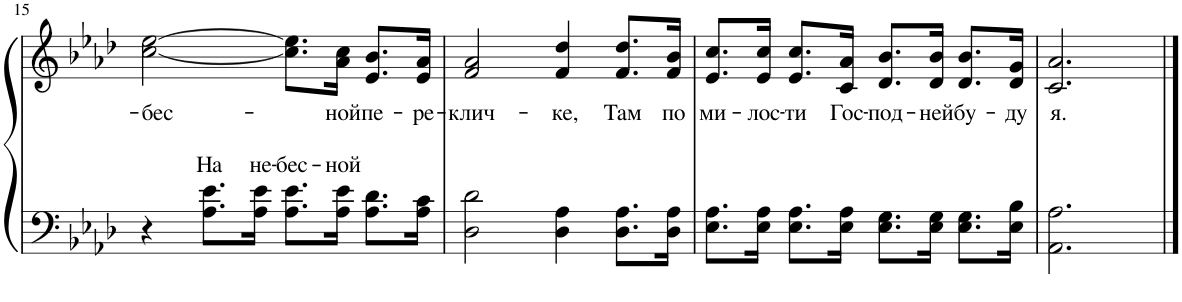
**kern	**text	**kern	**text
*part1	*part1	*part1	*part1
*staff2	*staff2	*staff1	*staff1
*I"Piano	*	*	*
*I'Pno.	*	*	*
!!LO:PB:g=z
*clefF4	*	*clefG2	*
*k[b-e-a-d-]	*	*k[b-e-a-d-]	*
*M4/4	*	*M4/4	*
=15	=15	=15	=15
!	!	!	!LO:LY:b
4r	.	[2cc\ [2ee-\	-бес-
!	!LO:LY:a	!	!
8.A-\ 8.e-\L	На	.	.
!	!LO:LY:a	!	!
16A-\ 16e-\Jk	не-	.	.
!	!LO:LY:a	!	!
8.A-\ 8.e-\L	-бес-	8.cc\] 8.ee-\]L	.
!	!LO:LY:a	!	!LO:LY:b
16A-\ 16e-\Jk	-ной	16a-\ 16cc\Jk	-ной
!	!	!	!LO:LY:b
8.A-\ 8.d-\L	.	8.e-/ 8.b-/L	пе-
!	!	!	!LO:LY:b
16A-\ 16c\Jk	.	16e-/ 16a-/Jk	-ре-
=16	=16	=16	=16
!	!	!	!LO:LY:b
2D-\ 2d-\	.	2f/ 2a-/	-клич-
!	!	!	!LO:LY:b
4D-\ 4A-\	.	4f/ 4dd-/	-ке,
!	!	!	!LO:LY:b
8.D-\ 8.A-\L	.	8.f/ 8.dd-/L	Там
!	!	!	!LO:LY:b
16D-\ 16A-\Jk	.	16f/ 16b-/Jk	по
=17	=17	=17	=17
!	!	!	!LO:LY:b
8.E-\ 8.A-\L	.	8.e-/ 8.cc/L	ми-
!	!	!	!LO:LY:b
16E-\ 16A-\Jk	.	16e-/ 16cc/Jk	-лос-
!	!	!	!LO:LY:b
8.E-\ 8.A-\L	.	8.e-/ 8.cc/L	-ти
!	!	!	!LO:LY:b
16E-\ 16A-\Jk	.	16c/ 16a-/Jk	Гос-
!	!	!	!LO:LY:b
8.E-\ 8.G\L	.	8.d-/ 8.b-/L	-под-
!	!	!	!LO:LY:b
16E-\ 16G\Jk	.	16d-/ 16b-/Jk	-ней
!	!	!	!LO:LY:b
8.E-\ 8.G\L	.	8.d-/ 8.b-/L	бу-
!	!	!	!LO:LY:b
16E-\ 16B-\Jk	.	16d-/ 16g/Jk	-ду
=18	=18	=18	=18
!	!	!	!LO:LY:b
2.AA-\ 2.A-\	.	2.c/ 2.a-/	я.
==	==	==	==
*-	*-	*-	*-
